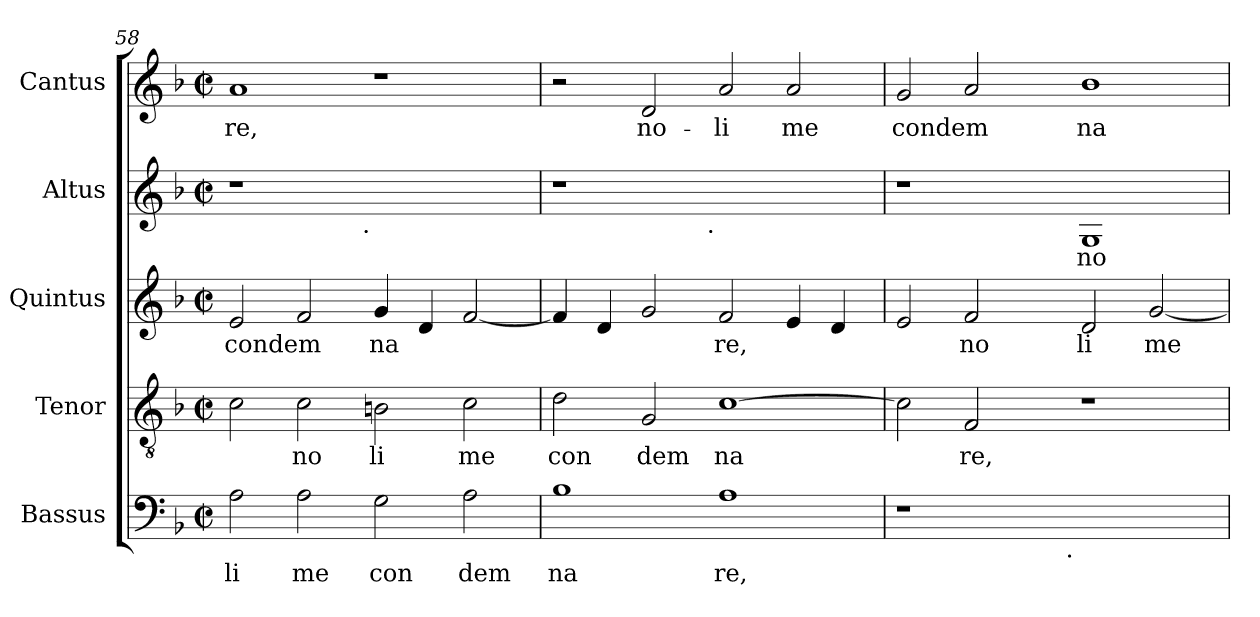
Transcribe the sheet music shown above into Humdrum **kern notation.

**kern	**text	**kern	**text	**kern	**text	**kern	**text	**kern	**text
*part5	*part5	*part4	*part4	*part3	*part3	*part2	*part2	*part1	*part1
*staff5	*staff5	*staff4	*staff4	*staff3	*staff3	*staff2	*staff2	*staff1	*staff1
*I"Bassus	*	*I"Tenor	*	*I"Quintus	*	*I"Altus	*	*I"Cantus	*
*clefF4	*	*clefGv2	*	*clefG2	*	*clefG2	*	*clefG2	*
*k[b-]	*	*k[b-]	*	*k[b-]	*	*k[b-]	*	*k[b-]	*
*F:	*	*F:	*	*F:	*	*F:	*	*F:	*
*M2/2	*	*M2/2	*	*M2/2	*	*M2/2	*	*M2/2	*
*met(c|)	*	*met(c|)	*	*met(c|)	*	*met(c|)	*	*met(c|)	*
=58	=58	=58	=58	=58	=58	=58	=58	=58	=58
!	!LO:LY:b	!	!LO:LY:b:cj	!	!LO:LY:b:cj	!	!	!	!LO:LY:b:cj
*	*	*	*	*	*	*^	*	*	*
2A\	li	2c\	.	2e/	condem	1r	2ryy	.	1a	-re,
!	!LO:LY:b	!	!LO:LY:b:cj	!	!LO:LY:b:cj	!	!	!	!	!
2A\	me	2c\	no	2f/	.	.	4...ryy	.	.	.
!	!	!	!	!	!	!	!LO:TX:b:t=.	!	!	!
.	.	.	.	.	.	.	1ryy	.	.	.
!	!LO:LY:b	!	!LO:LY:b:cj	!	!LO:LY:b:cj	!	!	!	!	!
2G\	con	2Bn\	li	4g/	na	1ryy	.	.	1r	.
!	!	!	!	!	!LO:LY:b:cj	!	!	!	!	!
.	.	.	.	4d/	.	.	.	.	.	.
!	!LO:LY:b	!	!LO:LY:b:cj	!	!LO:LY:b:cj	!	!	!	!	!
2A\	dem	2c\	me	[<2f/	.	.	.	.	.	.
.	.	.	.	.	.	.	32ryy	.	.	.
=59	=59	=59	=59	=59	=59	=59	=59	=59	=59	=59
!	!LO:LY:b	!	!LO:LY:b:cj	!	!LO:LY:b:cj	!	!	!	!	!
1B-	na	2d\	con	4f/]	.	1r	2ryy	.	2r	.
!	!	!	!	!	!LO:LY:b:cj	!	!	!	!	!
.	.	.	.	4d/	.	.	.	.	.	.
!	!	!	!LO:LY:b:cj	!	!LO:LY:b:cj	!	!	!	!	!LO:LY:b:cj
.	.	2G/	dem	2g/	.	.	4...ryy	.	2d/	no-
!	!	!	!	!	!	!	!LO:TX:b:t=.	!	!	!
.	.	.	.	.	.	.	1ryy	.	.	.
!	!LO:LY:b	!	!LO:LY:b:cj	!	!LO:LY:b:cj	!	!	!	!	!LO:LY:b:cj
1A	re,	[>1c	na	2f/	re,	1ryy	.	.	2a/	-li
!	!	!	!	!	!LO:LY:b:cj	!	!	!	!	!LO:LY:b:cj
.	.	.	.	4e/	.	.	.	.	2a/	me
!	!	!	!	!	!LO:LY:b:cj	!	!	!	!	!
.	.	.	.	4d/	.	.	.	.	.	.
.	.	.	.	.	.	.	32ryy	.	.	.
=60	=60	=60	=60	=60	=60	=60	=60	=60	=60	=60
!	!	!	!LO:LY:b:cj	!	!LO:LY:b:cj	!	!	!	!	!LO:LY:b:cj
*^	*	*	*	*	*	*v	*v	*	*	*
1r	2ryy	.	2c\]	.	2e/	.	1r	.	2g/	condem-
!	!	!	!	!LO:LY:b:cj	!	!LO:LY:b:cj	!	!	!	!LO:LY:b:cj
.	4ryy	.	2F/	re,	2f/	no	.	.	2a/	--
.	8ryy	.	.	.	.	.	.	.	.	.
.	16ryy	.	.	.	.	.	.	.	.	.
.	64ryy	.	.	.	.	.	.	.	.	.
!	!LO:TX:b:t=.	!	!	!	!	!	!	!	!	!
.	1ryy	.	.	.	.	.	.	.	.	.
!	!	!	!	!	!	!LO:LY:b:cj	!	!LO:LY:b	!	!LO:LY:b:cj
1ryy	.	.	1r	.	2d/	li	1G	no	1b-	-na-
!	!	!	!	!	!	!LO:LY:b:cj	!	!	!	!
.	.	.	.	.	[<2g/	me	.	.	.	.
.	32.ryy	.	.	.	.	.	.	.	.	.
*v	*v	*	*	*	*	*	*	*	*	*
=	=	=	=	=	=	=	=	=	=
*-	*-	*-	*-	*-	*-	*-	*-	*-	*-
